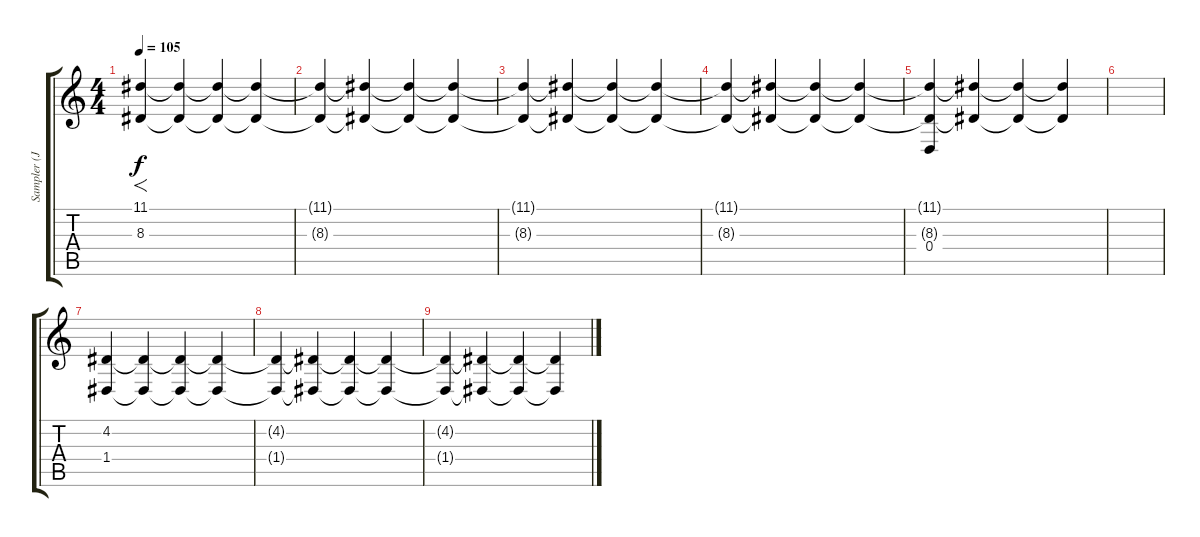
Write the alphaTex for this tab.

\track ("Sampler (Joseph Hahn)" "Sampler (J") {instrument pad2warm}
\staff {score tabs}
\tuning (E4 B3 G3 D3 A2 E2) {hide}
\ts (4 4)
\tempo 105
\clef g2
\ks c
(11.1 8.3).4{f dy f volume 14 instrument stringensemble1} (11.1{t} 8.3{t}).4 (11.1{t} 8.3{t}).4 (11.1{t} 8.3{t}).4 |
(11.1{t} 8.3{t}).4{volume 15} (11.1{t} 8.3{t}).4 (11.1{t} 8.3{t}).4{volume 16} (11.1{t} 8.3{t}).4 |
(11.1{t} 8.3{t}).4 (11.1{t} 8.3{t}).4 (11.1{t} 8.3{t}).4 (11.1{t} 8.3{t}).4 |
(11.1{t} 8.3{t}).4 (11.1{t} 8.3{t}).4 (11.1{t} 8.3{t}).4 (11.1{t} 8.3{t}).4 |
(11.1{t} 8.3{t} 0.4).4 (11.1{t} 8.3{t}).4 (11.1{t} 8.3{t}).4 (11.1{t} 8.3{t}).4 |
|
(4.2 1.4).4{volume 10 instrument pad2warm} (4.2{t} 1.4{t}).4 (4.2{t} 1.4{t}).4 (4.2{t} 1.4{t}).4{volume 9} |
(4.2{t} 1.4{t}).4 (4.2{t} 1.4{t}).4 (4.2{t} 1.4{t}).4{volume 8} (4.2{t} 1.4{t}).4{volume 7} |
(4.2{t} 1.4{t}).4{volume 5} (4.2{t} 1.4{t}).4{volume 4} (4.2{t} 1.4{t}).4 (4.2{t} 1.4{t}).4
